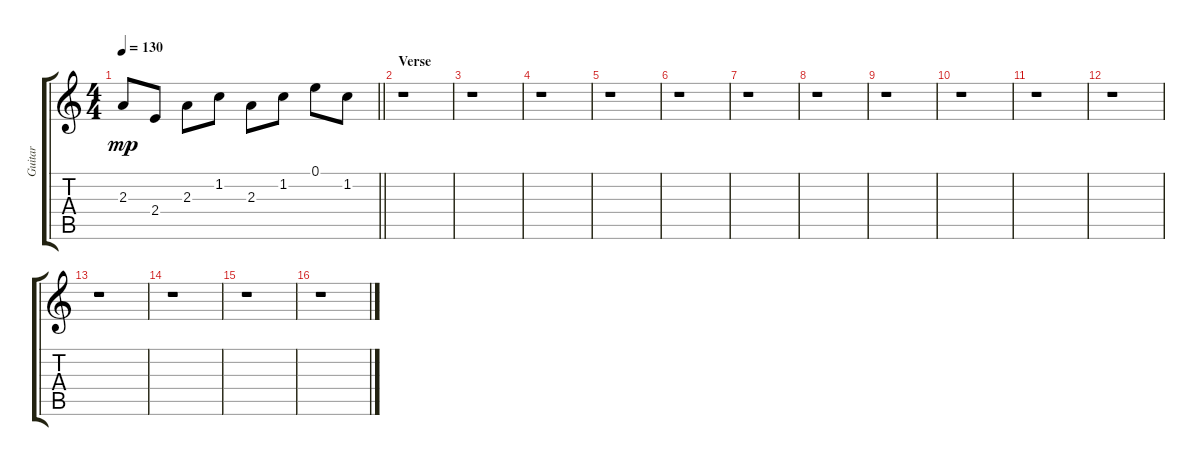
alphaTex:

\track ("Guitar" "Guitar") {instrument acousticguitarsteel}
\staff {score tabs}
\tuning (E4 B3 G3 D3 A2 E2) {hide}
\ts (4 4)
\tempo 130
\clef g2
\barLineRight lightlight
\ks c
2.3.8{dy mp} 2.4.8 2.3.8 1.2.8 2.3.8 1.2.8 0.1.8 1.2.8 |
\section ("" "Verse")
r.1 |
r.1 |
r.1 |
r.1 |
r.1 |
r.1 |
r.1 |
r.1 |
r.1 |
r.1 |
r.1 |
r.1 |
r.1 |
r.1 |
r.1
